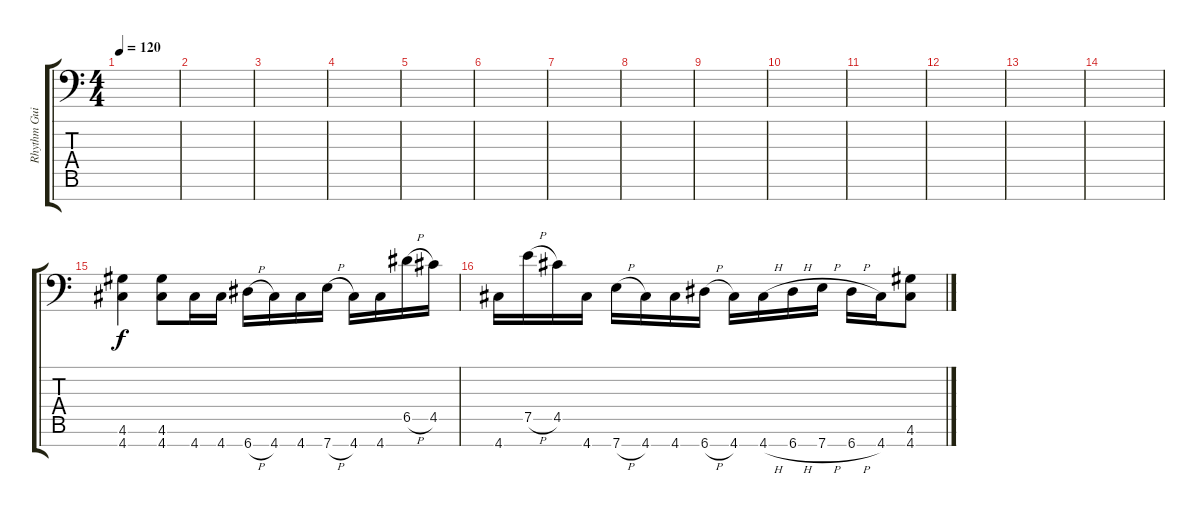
\track ("Rhythm Guitar" "Rhythm Gui") {instrument distortionguitar}
\staff {score tabs}
\tuning (E4 B3 G3 D3 A2 E2 A1) {hide}
\ts (4 4)
\tempo 120
\clef f4
\ks c
|
|
|
|
|
|
|
|
|
|
|
|
|
|
(4.6 4.7).4 (4.6 4.7).8 4.7.16 4.7.16 6.7{h}.16 4.7.16 4.7.16 7.7{h}.16 4.7.16 4.7.16 6.5{h}.16 4.5.16 |
4.7.16 7.5{h}.16 4.5.16 4.7.16 7.7{h}.16 4.7.16 4.7.16 6.7{h}.16 4.7.16 4.7{h}.16 6.7{h}.16 7.7{h}.16 6.7{h}.16 4.7.16 (4.6 4.7).8
